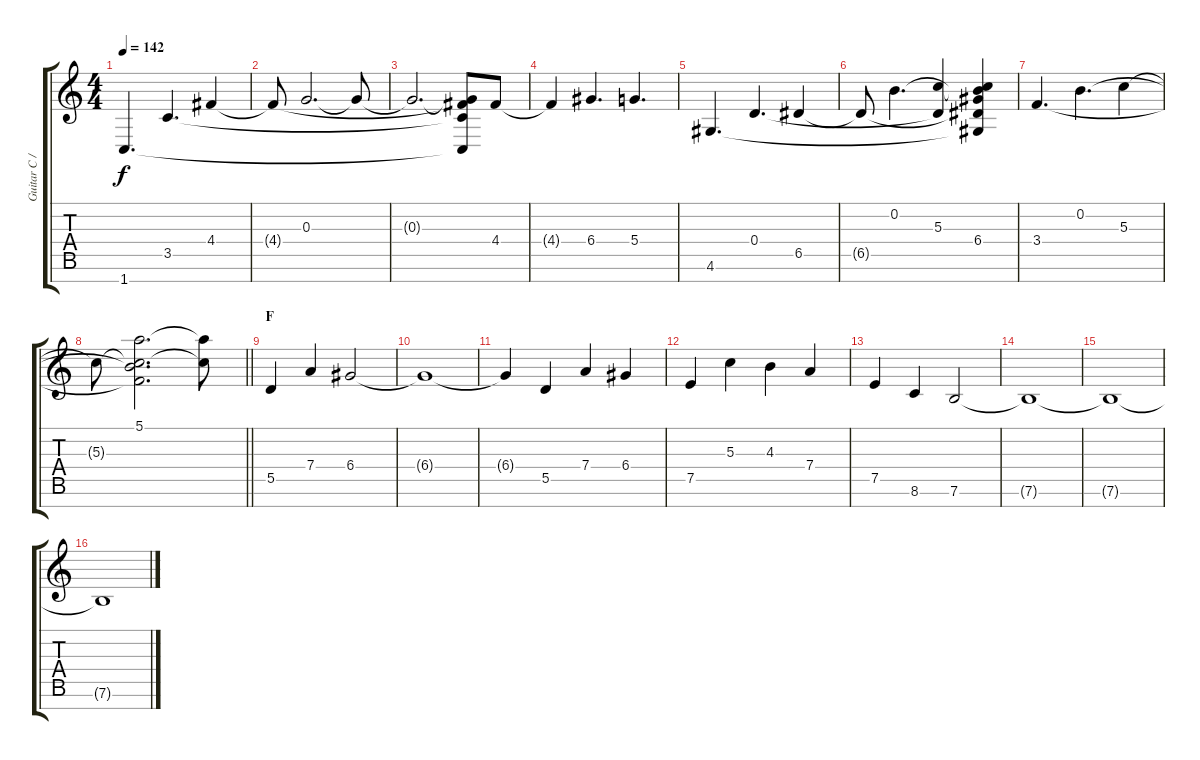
\track ("Guitar C / Lead" "Guitar C /") {instrument electricguitarjazz}
\staff {score tabs}
\tuning (E4 B3 G3 D3 A2 E2 B1) {hide}
\ts (4 4)
\tempo 142
\clef g2
\ks c
1.7.4{d dy f} 3.5.4{d} 4.4.4 |
4.4{t}.8 0.3.2{d} 0.3{t}.8 |
0.3{t}.2{d} (0.3{t} 4.4{t} 3.5{t} 1.7{t}).8 4.4.8 |
4.4{t}.4 6.4.4{d} 5.4.4{d} |
4.6.4{d} 0.4.4{d} 6.5.4 |
6.5{t}.8 0.2.4{d} (5.3 0.4{t}).4 (0.2{t} 5.3{t} 6.4 6.5{t} 4.6{t}).4 |
3.4.4{d} 0.2.4{d} 5.3.4 |
\barLineRight lightlight
5.3{t}.8 (5.1 0.2{t} 5.3{t} 3.4{t}).2{d} (5.1{t} 5.3{t}).8 |
\section ("" "F")
5.5.4{instrument overdrivenguitar} 7.4.4 6.4.2 |
6.4{t}.1 |
6.4{t}.4 5.5.4 7.4.4 6.4.4 |
7.5.4 5.3.4 4.3.4 7.4.4 |
7.5.4 8.6.4 7.6.2 |
7.6{t}.1 |
7.6{t}.1 |
7.6{t}.1
